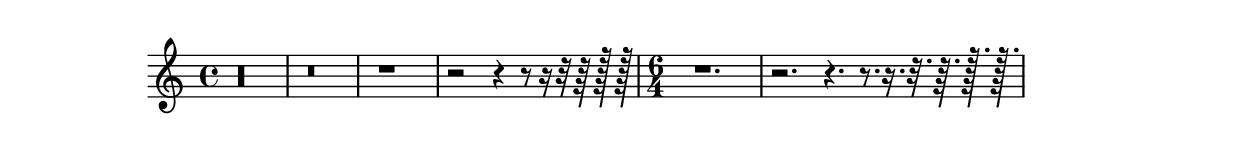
\version "2.4.0"

\header{
texidoc="
There is a big variety of rests.  Note that the dot of 8th, 16th and 32nd 
rests rest should be next to the top of the rest.  All rests except the 
whole rest are centered on the middle staff line.
"
}


	\score {  {
	\time 4/4
r \longa * 1/4  r\breve * 1/2 
r1 r2 r4 r8 r16 r32 r64 r128 r128
\time 6/4
r1. r2. r4. r8. r16. r32. r64. r128. r128.
}}

